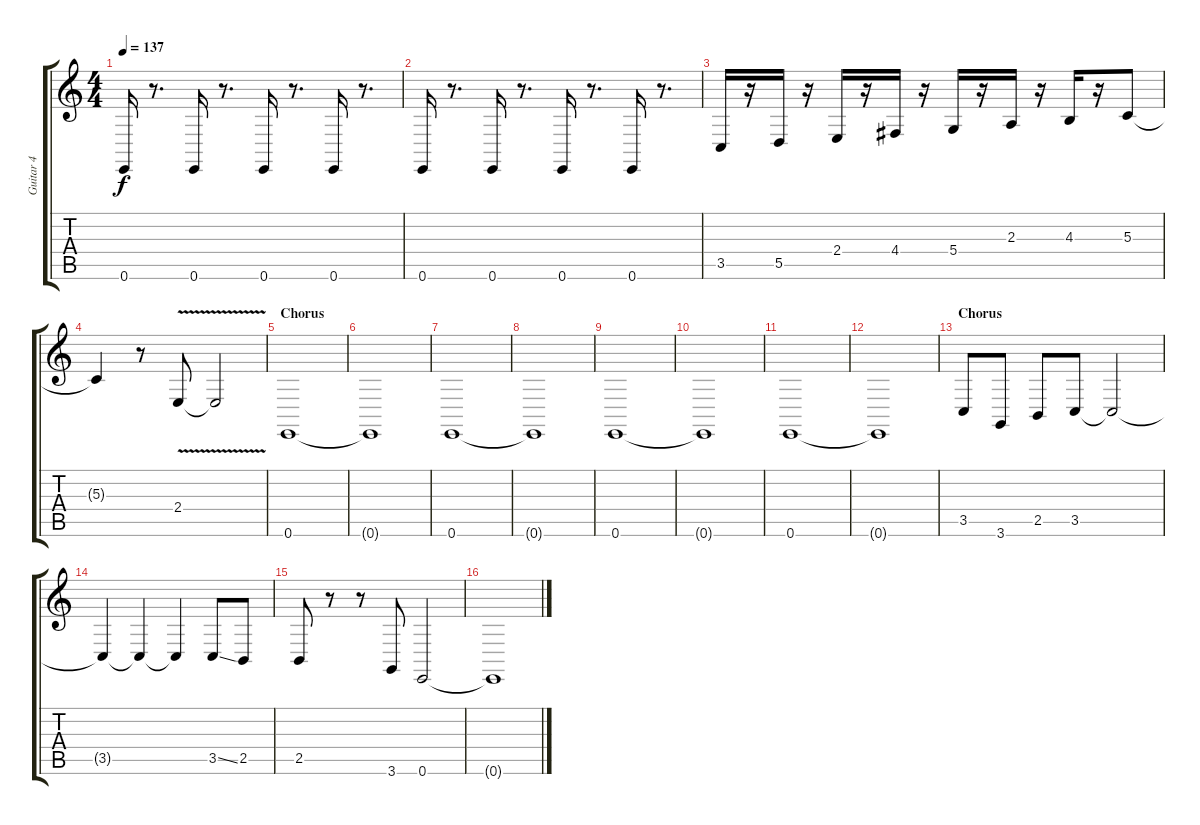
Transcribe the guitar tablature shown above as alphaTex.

\track ("Guitar 4" "Guitar 4") {instrument violin}
\staff {score tabs}
\tuning (E4 B3 G3 D3 A2 E2) {hide}
\ts (4 4)
\tempo 137
\clef g2
\ks c
0.6.16{dy f} r.8{d} 0.6.16 r.8{d} 0.6.16 r.8{d} 0.6.16 r.8{d} |
0.6.16 r.8{d} 0.6.16 r.8{d} 0.6.16 r.8{d} 0.6.16 r.8{d} |
3.5.16 r.16 5.5.16 r.16 2.4.16 r.16 4.4.16 r.16 5.4.16 r.16 2.3.16 r.16 4.3.16 r.16 5.3.8 |
5.3{t}.4 r.8 2.4{v}.8 2.4{t}.2 |
\section ("" "Chorus")
0.6.1 |
0.6{t}.1 |
0.6.1 |
0.6{t}.1 |
0.6.1 |
0.6{t}.1 |
0.6.1 |
0.6{t}.1 |
\section ("" "Chorus")
3.5.8 3.6.8 2.5.8 3.5.8 3.5{t}.2 |
3.5{t}.4 3.5{t}.4 3.5{t}.4 3.5{ss}.8 2.5.8 |
2.5.8 r.8 r.8 3.6.8 0.6.2 |
0.6{t}.1
